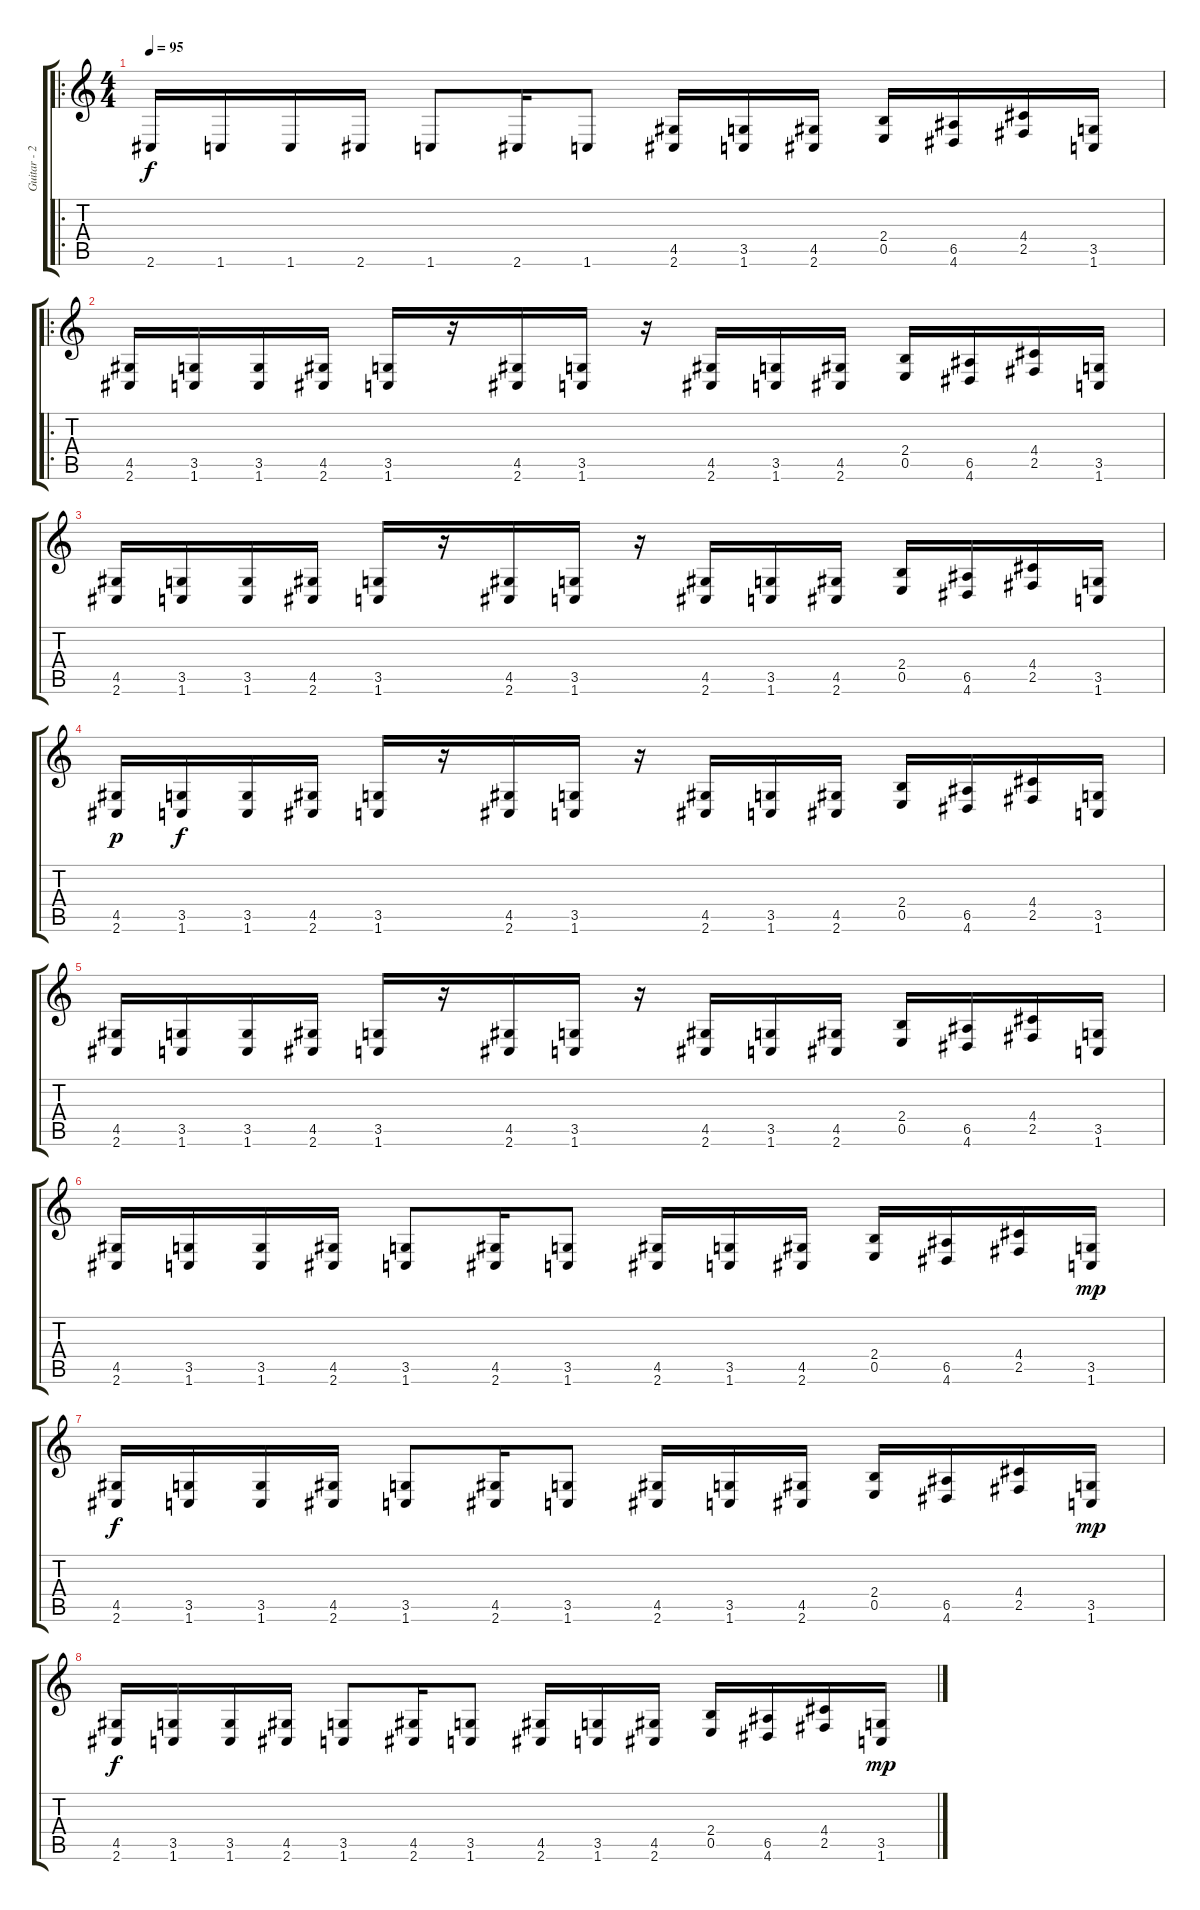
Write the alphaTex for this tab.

\track ("Guitar - 2" "Guitar - 2") {instrument overdrivenguitar}
\staff {score tabs}
\tuning (B3 G3 D3 A2 E2 B1) {hide}
\ro
\ts (4 4)
\tempo 95
\clef g2
\ks c
2.6.16{dy f} 1.6.16 1.6.16 2.6.16 1.6.8 2.6.16 1.6.8 (4.5 2.6).16 (3.5 1.6).16 (4.5 2.6).16 (2.4 0.5).16 (6.5 4.6).16 (4.4 2.5).16 (3.5 1.6).16 |
\ro
(4.5 2.6).16 (3.5 1.6).16 (3.5 1.6).16 (4.5 2.6).16 (3.5 1.6).16 r.16 (4.5 2.6).16 (3.5 1.6).16 r.16 (4.5 2.6).16 (3.5 1.6).16 (4.5 2.6).16 (2.4 0.5).16 (6.5 4.6).16 (4.4 2.5).16 (3.5 1.6).16 |
(4.5 2.6).16 (3.5 1.6).16 (3.5 1.6).16 (4.5 2.6).16 (3.5 1.6).16 r.16 (4.5 2.6).16 (3.5 1.6).16 r.16 (4.5 2.6).16 (3.5 1.6).16 (4.5 2.6).16 (2.4 0.5).16 (6.5 4.6).16 (4.4 2.5).16 (3.5 1.6).16 |
(4.5 2.6).16{dy p} (3.5 1.6).16{dy f} (3.5 1.6).16 (4.5 2.6).16 (3.5 1.6).16 r.16 (4.5 2.6).16 (3.5 1.6).16 r.16 (4.5 2.6).16 (3.5 1.6).16 (4.5 2.6).16 (2.4 0.5).16 (6.5 4.6).16 (4.4 2.5).16 (3.5 1.6).16 |
(4.5 2.6).16 (3.5 1.6).16 (3.5 1.6).16 (4.5 2.6).16 (3.5 1.6).16 r.16 (4.5 2.6).16 (3.5 1.6).16 r.16 (4.5 2.6).16 (3.5 1.6).16 (4.5 2.6).16 (2.4 0.5).16 (6.5 4.6).16 (4.4 2.5).16 (3.5 1.6).16 |
(4.5 2.6).16 (3.5 1.6).16 (3.5 1.6).16 (4.5 2.6).16 (3.5 1.6).8 (4.5 2.6).16 (3.5 1.6).8 (4.5 2.6).16 (3.5 1.6).16 (4.5 2.6).16 (2.4 0.5).16 (6.5 4.6).16 (4.4 2.5).16 (3.5 1.6).16{dy mp} |
(4.5 2.6).16{dy f} (3.5 1.6).16 (3.5 1.6).16 (4.5 2.6).16 (3.5 1.6).8 (4.5 2.6).16 (3.5 1.6).8 (4.5 2.6).16 (3.5 1.6).16 (4.5 2.6).16 (2.4 0.5).16 (6.5 4.6).16 (4.4 2.5).16 (3.5 1.6).16{dy mp} |
(4.5 2.6).16{dy f} (3.5 1.6).16 (3.5 1.6).16 (4.5 2.6).16 (3.5 1.6).8 (4.5 2.6).16 (3.5 1.6).8 (4.5 2.6).16 (3.5 1.6).16 (4.5 2.6).16 (2.4 0.5).16 (6.5 4.6).16 (4.4 2.5).16 (3.5 1.6).16{dy mp}
